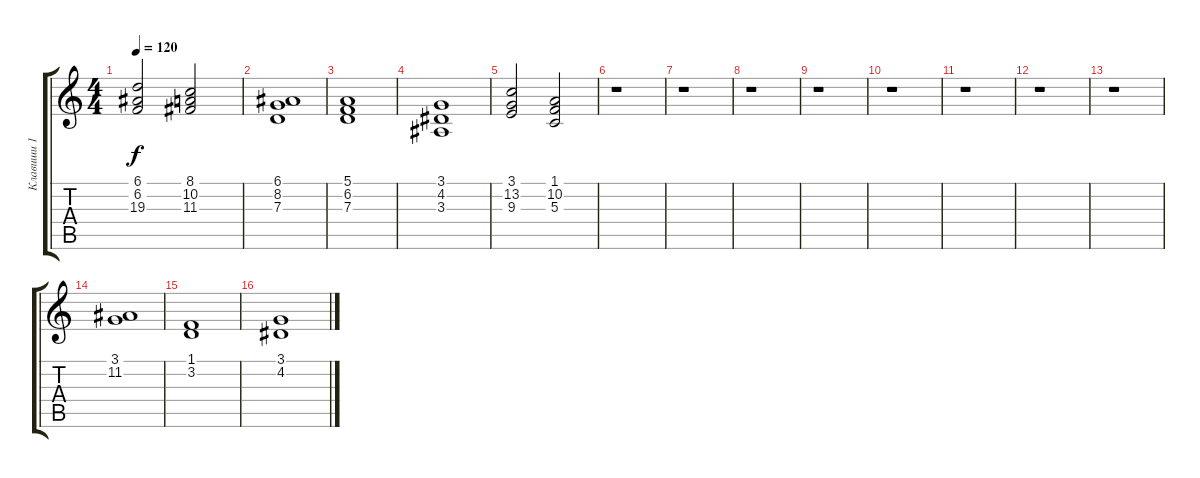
\track ("Клавиши 1" "Клавиши 1") {instrument choiraahs}
\staff {score tabs}
\tuning (E4 B3 G3 D3 A2 E2) {hide}
\ts (4 4)
\tempo 120
\clef g2
\ks c
(6.1 6.2 19.3).2{dy f} (8.1 10.2 11.3).2 |
(6.1 8.2 7.3).1 |
(5.1 6.2 7.3).1 |
(3.1 4.2 3.3).1 |
(3.1 13.2 9.3).2 (1.1 10.2 5.3).2 |
r.1 |
r.1 |
r.1 |
r.1 |
r.1 |
r.1 |
r.1 |
r.1 |
(3.1 11.2).1 |
(1.1 3.2).1 |
(3.1 4.2).1
